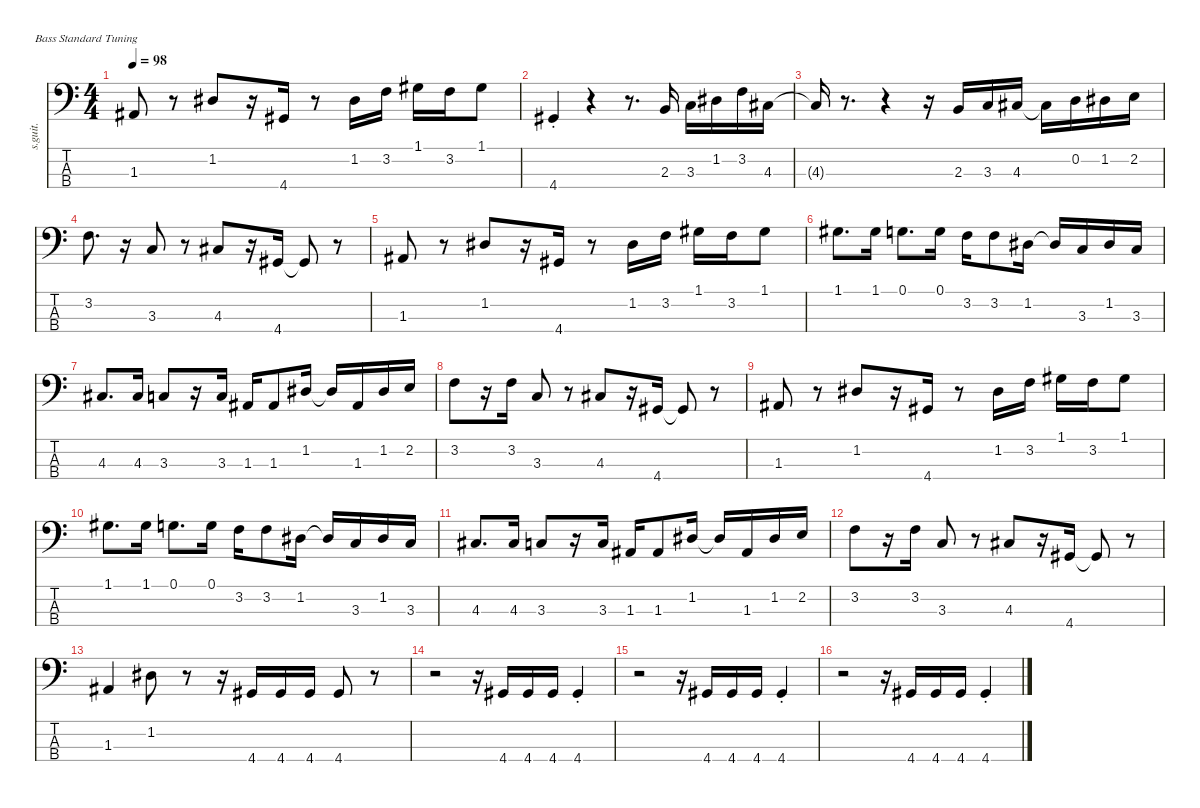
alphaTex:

\defaultSystemsLayout 4
\hideDynamics
\bracketExtendMode nobrackets
\track ("" "s.guit.") {instrument electricbassfinger}
\staff {score tabs}
\tuning (G2 D2 A1 E1)
\ts (4 4)
\tempo 98
\clef f4
\ks c
1.3{acc #}.8{dy f} r.8 1.2{acc #}.8 r.16 4.4{acc #}.16 r.8 1.2{acc #}.16 3.2.16 1.1{acc #}.16 3.2.16 1.1{acc #}.8 |
4.4{st acc #}.4 r.4 r.8{d} 2.3.16 3.3.16 1.2{acc #}.16 3.2.16 4.3{acc #}.16 |
4.3{t acc #}.16 r.8{d} r.4 r.16 2.3.16 3.3.16 4.3{acc #}.16 4.3{t acc #}.16 0.2.16 1.2{acc #}.16 2.2.16 |
3.2.8{d} r.16 3.3.8 r.8 4.3{acc #}.8 r.16 4.4{acc #}.16 4.4{t acc #}.8 r.8 |
1.3{acc #}.8 r.8 1.2{acc #}.8 r.16 4.4{acc #}.16 r.8 1.2{acc #}.16 3.2.16 1.1{acc #}.16 3.2.16 1.1{acc #}.8 |
1.1{acc #}.8{d} 1.1{acc #}.16 0.1.8{d} 0.1.16 3.2.16 3.2.8 1.2{acc #}.16 1.2{t acc #}.16 3.3.16 1.2{acc #}.16 3.3.16 |
4.3{acc #}.8{d} 4.3{acc #}.16 3.3.8 r.16 3.3.16 1.3{acc #}.16 1.3{acc #}.8 1.2{acc #}.16 1.2{t acc #}.16 1.3{acc #}.16 1.2{acc #}.16 2.2.16 |
3.2.8 r.16 3.2.16 3.3.8 r.8 4.3{acc #}.8 r.16 4.4{acc #}.16 4.4{t acc #}.8 r.8 |
1.3{acc #}.8 r.8 1.2{acc #}.8 r.16 4.4{acc #}.16 r.8 1.2{acc #}.16 3.2.16 1.1{acc #}.16 3.2.16 1.1{acc #}.8 |
1.1{acc #}.8{d} 1.1{acc #}.16 0.1.8{d} 0.1.16 3.2.16 3.2.8 1.2{acc #}.16 1.2{t acc #}.16 3.3.16 1.2{acc #}.16 3.3.16 |
4.3{acc #}.8{d} 4.3{acc #}.16 3.3.8 r.16 3.3.16 1.3{acc #}.16 1.3{acc #}.8 1.2{acc #}.16 1.2{t acc #}.16 1.3{acc #}.16 1.2{acc #}.16 2.2.16 |
3.2.8 r.16 3.2.16 3.3.8 r.8 4.3{acc #}.8 r.16 4.4{acc #}.16 4.4{t acc #}.8 r.8 |
1.3{acc #}.4 1.2{acc #}.8 r.8 r.16 4.4{acc #}.16 4.4{acc #}.16 4.4{acc #}.16 4.4{acc #}.8 r.8 |
r.2 r.16 4.4{acc #}.16 4.4{acc #}.16 4.4{acc #}.16 4.4{st acc #}.4 |
r.2 r.16 4.4{acc #}.16 4.4{acc #}.16 4.4{acc #}.16 4.4{st acc #}.4 |
r.2 r.16 4.4{acc #}.16 4.4{acc #}.16 4.4{acc #}.16 4.4{st acc #}.4
